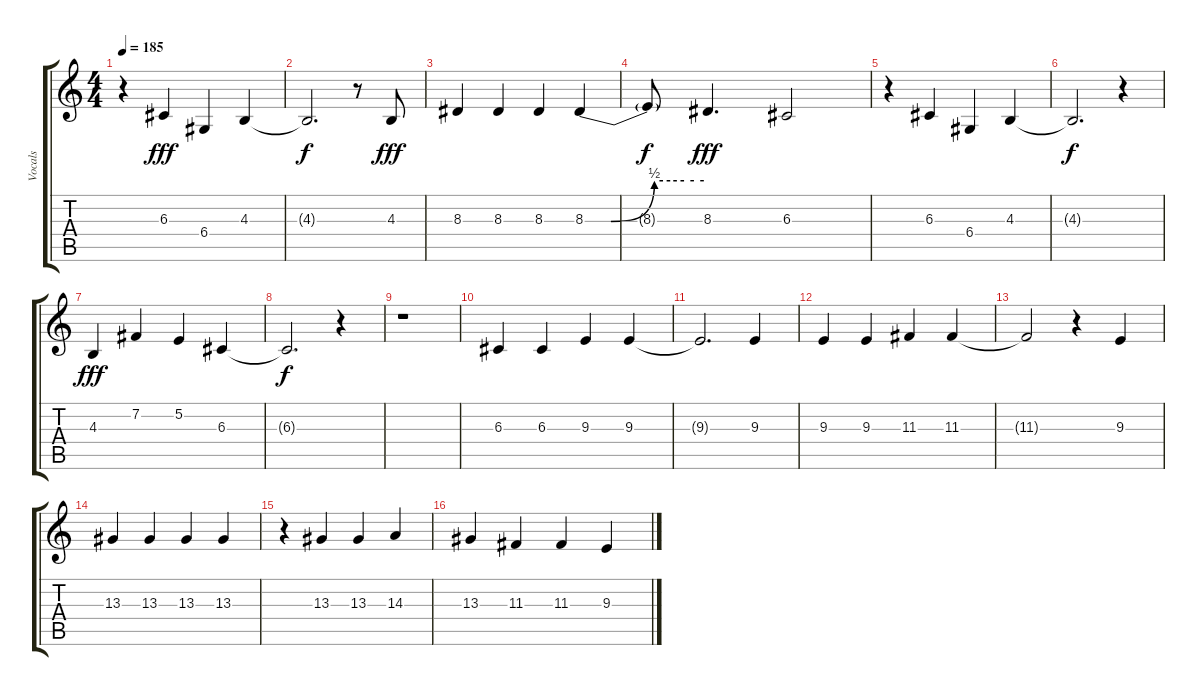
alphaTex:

\track ("Vocals" "Vocals") {instrument ocarina}
\staff {score tabs}
\tuning (E4 B3 G3 D3 A2 E2) {hide}
\ts (4 4)
\tempo 185
\clef g2
\ks c
r.4{dy fff} 6.3.4 6.4.4 4.3.4 |
4.3{t}.2{d dy f} r.8 4.3.8{dy fff} |
8.3.4 8.3.4 8.3.4 8.3{be (custom 0 0 13 0 35 2 43 2 50 2 55 2 60 2)}.4 |
8.3{t}.8{dy f} 8.3.4{d dy fff} 6.3.2 |
r.4 6.3.4 6.4.4 4.3.4 |
4.3{t}.2{d dy f} r.4 |
4.3.4{dy fff} 7.2.4 5.2.4 6.3.4 |
6.3{t}.2{d dy f} r.4 |
r.1 |
6.3.4 6.3.4 9.3.4 9.3.4 |
9.3{t}.2{d} 9.3.4 |
9.3.4 9.3.4 11.3.4 11.3.4 |
11.3{t}.2 r.4 9.3.4 |
13.3.4 13.3.4 13.3.4 13.3.4 |
r.4 13.3.4 13.3.4 14.3.4 |
13.3.4 11.3.4 11.3.4 9.3.4
